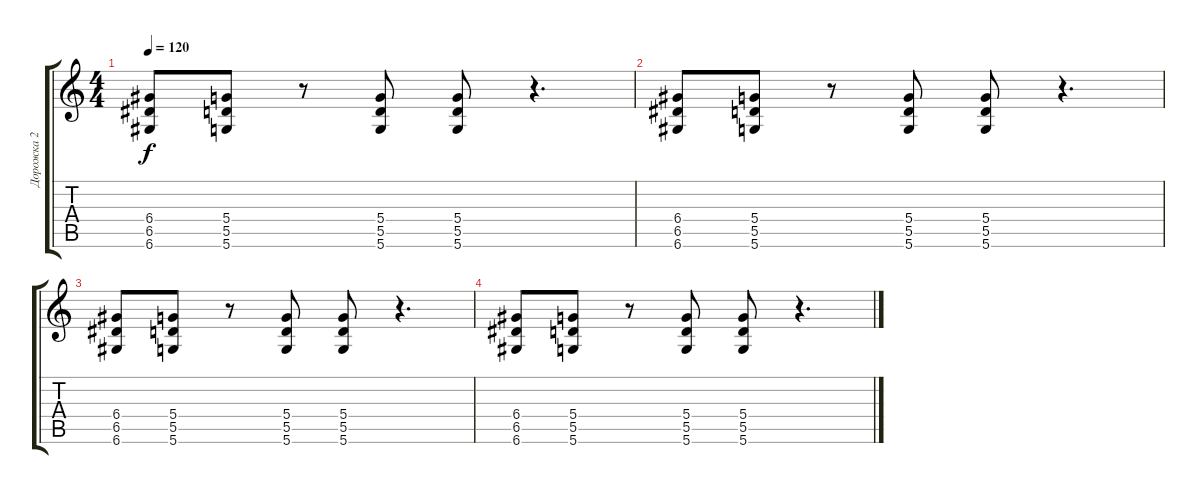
\track ("Дорожка 2" "Дорожка 2") {instrument distortionguitar}
\staff {score tabs}
\tuning (E4 B3 G3 D3 A2 D2) {hide}
\ts (4 4)
\tempo 120
\clef g2
\ks c
(6.4 6.5 6.6).8{dy f} (5.4 5.5 5.6).8 r.8 (5.4 5.5 5.6).8 (5.4 5.5 5.6).8 r.4{d} |
(6.4 6.5 6.6).8 (5.4 5.5 5.6).8 r.8 (5.4 5.5 5.6).8 (5.4 5.5 5.6).8 r.4{d} |
(6.4 6.5 6.6).8 (5.4 5.5 5.6).8 r.8 (5.4 5.5 5.6).8 (5.4 5.5 5.6).8 r.4{d} |
(6.4 6.5 6.6).8 (5.4 5.5 5.6).8 r.8 (5.4 5.5 5.6).8 (5.4 5.5 5.6).8 r.4{d}
